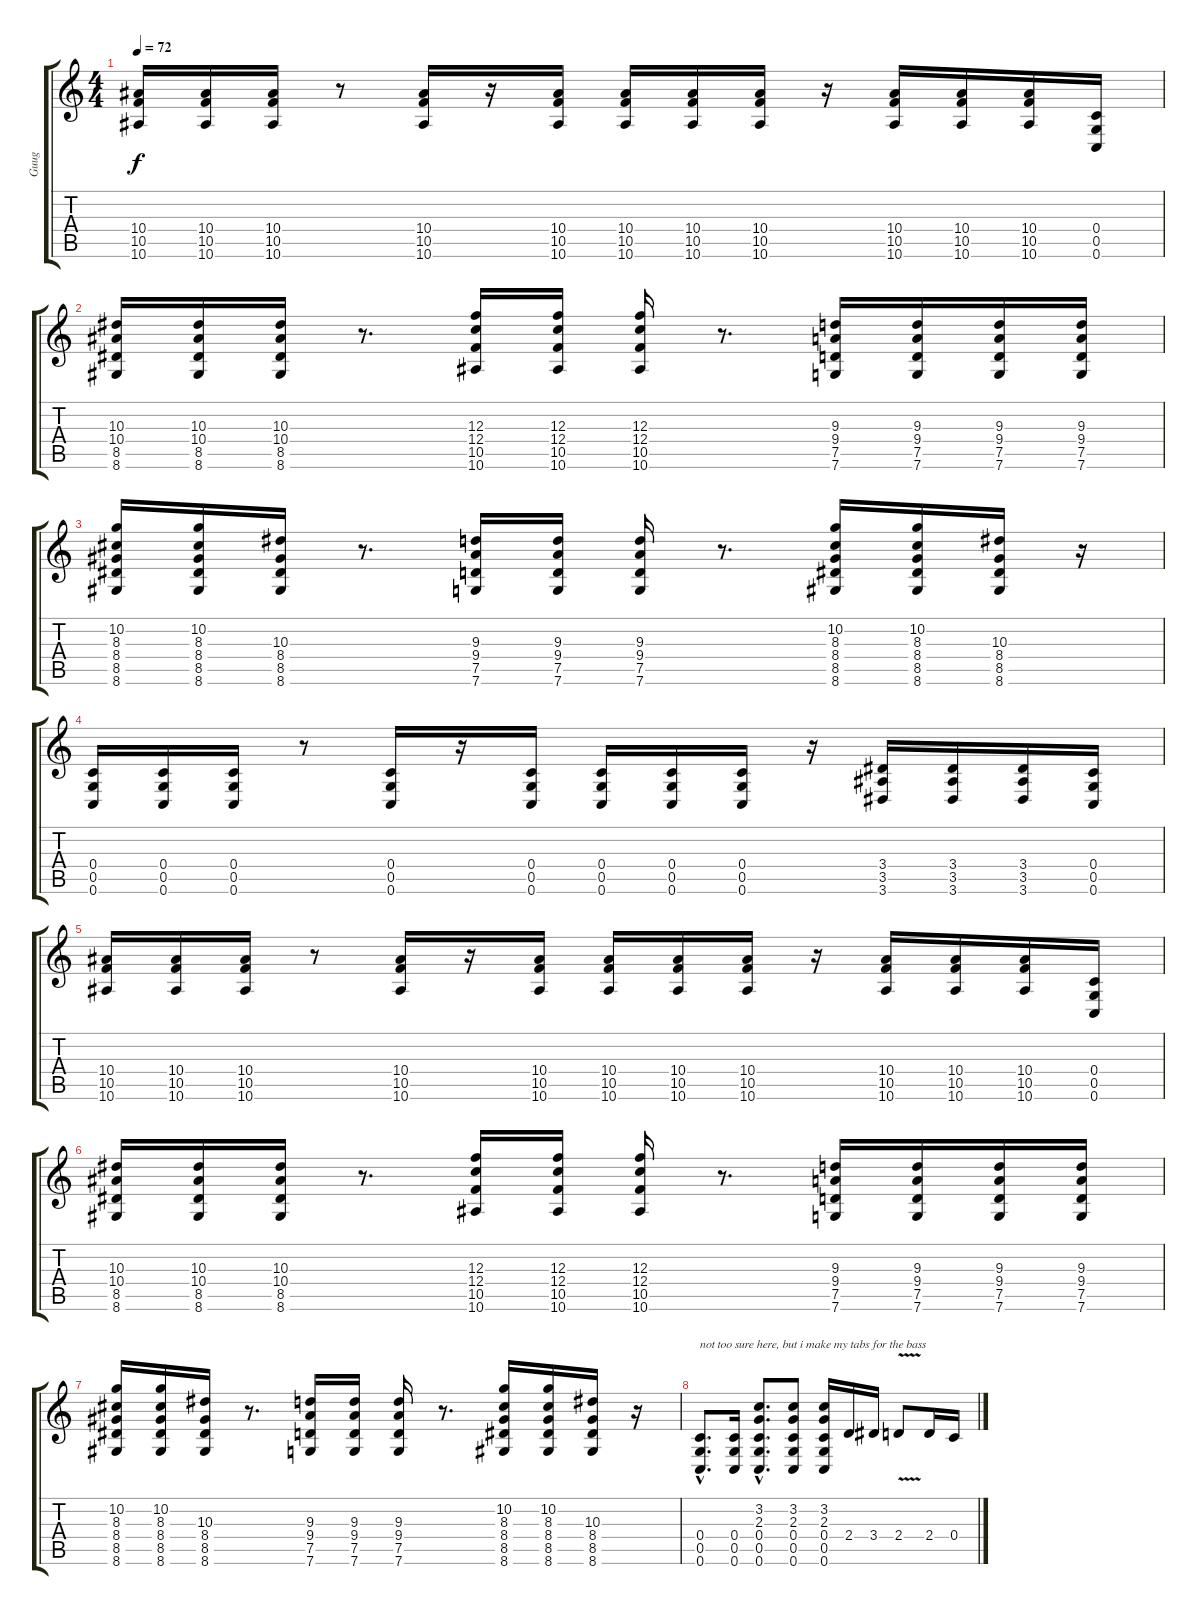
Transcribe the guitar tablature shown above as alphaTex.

\track ("Guug" "Guug") {instrument overdrivenguitar}
\staff {score tabs}
\tuning (D4 A3 F3 C3 G2 C2) {hide}
\ts (4 4)
\tempo 72
\clef g2
\ks c
(10.4 10.5 10.6).16{dy f} (10.4 10.5 10.6).16 (10.4 10.5 10.6).16 r.8 (10.4 10.5 10.6).16 r.16 (10.4 10.5 10.6).16 (10.4 10.5 10.6).16 (10.4 10.5 10.6).16 (10.4 10.5 10.6).16 r.16 (10.4 10.5 10.6).16 (10.4 10.5 10.6).16 (10.4 10.5 10.6).16 (0.4 0.5 0.6).16 |
(10.3 10.4 8.5 8.6).16 (10.3 10.4 8.5 8.6).16 (10.3 10.4 8.5 8.6).16 r.8{d} (12.3 12.4 10.5 10.6).16 (12.3 12.4 10.5 10.6).16 (12.3 12.4 10.5 10.6).16 r.8{d} (9.3 9.4 7.5 7.6).16 (9.3 9.4 7.5 7.6).16 (9.3 9.4 7.5 7.6).16 (9.3 9.4 7.5 7.6).16 |
(10.2 8.3 8.4 8.5 8.6).16 (10.2 8.3 8.4 8.5 8.6).16 (10.3 8.4 8.5 8.6).16 r.8{d} (9.3 9.4 7.5 7.6).16 (9.3 9.4 7.5 7.6).16 (9.3 9.4 7.5 7.6).16 r.8{d} (10.2 8.3 8.4 8.5 8.6).16 (10.2 8.3 8.4 8.5 8.6).16 (10.3 8.4 8.5 8.6).16 r.16 |
(0.4 0.5 0.6).16 (0.4 0.5 0.6).16 (0.4 0.5 0.6).16 r.8 (0.4 0.5 0.6).16 r.16 (0.4 0.5 0.6).16 (0.4 0.5 0.6).16 (0.4 0.5 0.6).16 (0.4 0.5 0.6).16 r.16 (3.4 3.5 3.6).16 (3.4 3.5 3.6).16 (3.4 3.5 3.6).16 (0.4 0.5 0.6).16 |
(10.4 10.5 10.6).16 (10.4 10.5 10.6).16 (10.4 10.5 10.6).16 r.8 (10.4 10.5 10.6).16 r.16 (10.4 10.5 10.6).16 (10.4 10.5 10.6).16 (10.4 10.5 10.6).16 (10.4 10.5 10.6).16 r.16 (10.4 10.5 10.6).16 (10.4 10.5 10.6).16 (10.4 10.5 10.6).16 (0.4 0.5 0.6).16 |
(10.3 10.4 8.5 8.6).16 (10.3 10.4 8.5 8.6).16 (10.3 10.4 8.5 8.6).16 r.8{d} (12.3 12.4 10.5 10.6).16 (12.3 12.4 10.5 10.6).16 (12.3 12.4 10.5 10.6).16 r.8{d} (9.3 9.4 7.5 7.6).16 (9.3 9.4 7.5 7.6).16 (9.3 9.4 7.5 7.6).16 (9.3 9.4 7.5 7.6).16 |
(10.2 8.3 8.4 8.5 8.6).16 (10.2 8.3 8.4 8.5 8.6).16 (10.3 8.4 8.5 8.6).16 r.8{d} (9.3 9.4 7.5 7.6).16 (9.3 9.4 7.5 7.6).16 (9.3 9.4 7.5 7.6).16 r.8{d} (10.2 8.3 8.4 8.5 8.6).16 (10.2 8.3 8.4 8.5 8.6).16 (10.3 8.4 8.5 8.6).16 r.16 |
(0.4{hac} 0.5{hac} 0.6{hac}).8{d txt "not too sure here, but i make my tabs for the bass"} (0.4 0.5 0.6).16 (3.2{hac} 2.3{hac} 0.4{hac} 0.5{hac} 0.6).8{d} (3.2 2.3 0.4 0.5 0.6).8 (3.2 2.3 0.4 0.5 0.6).16 2.4.16 3.4.16 2.4{v}.8 2.4.16 0.4.16
